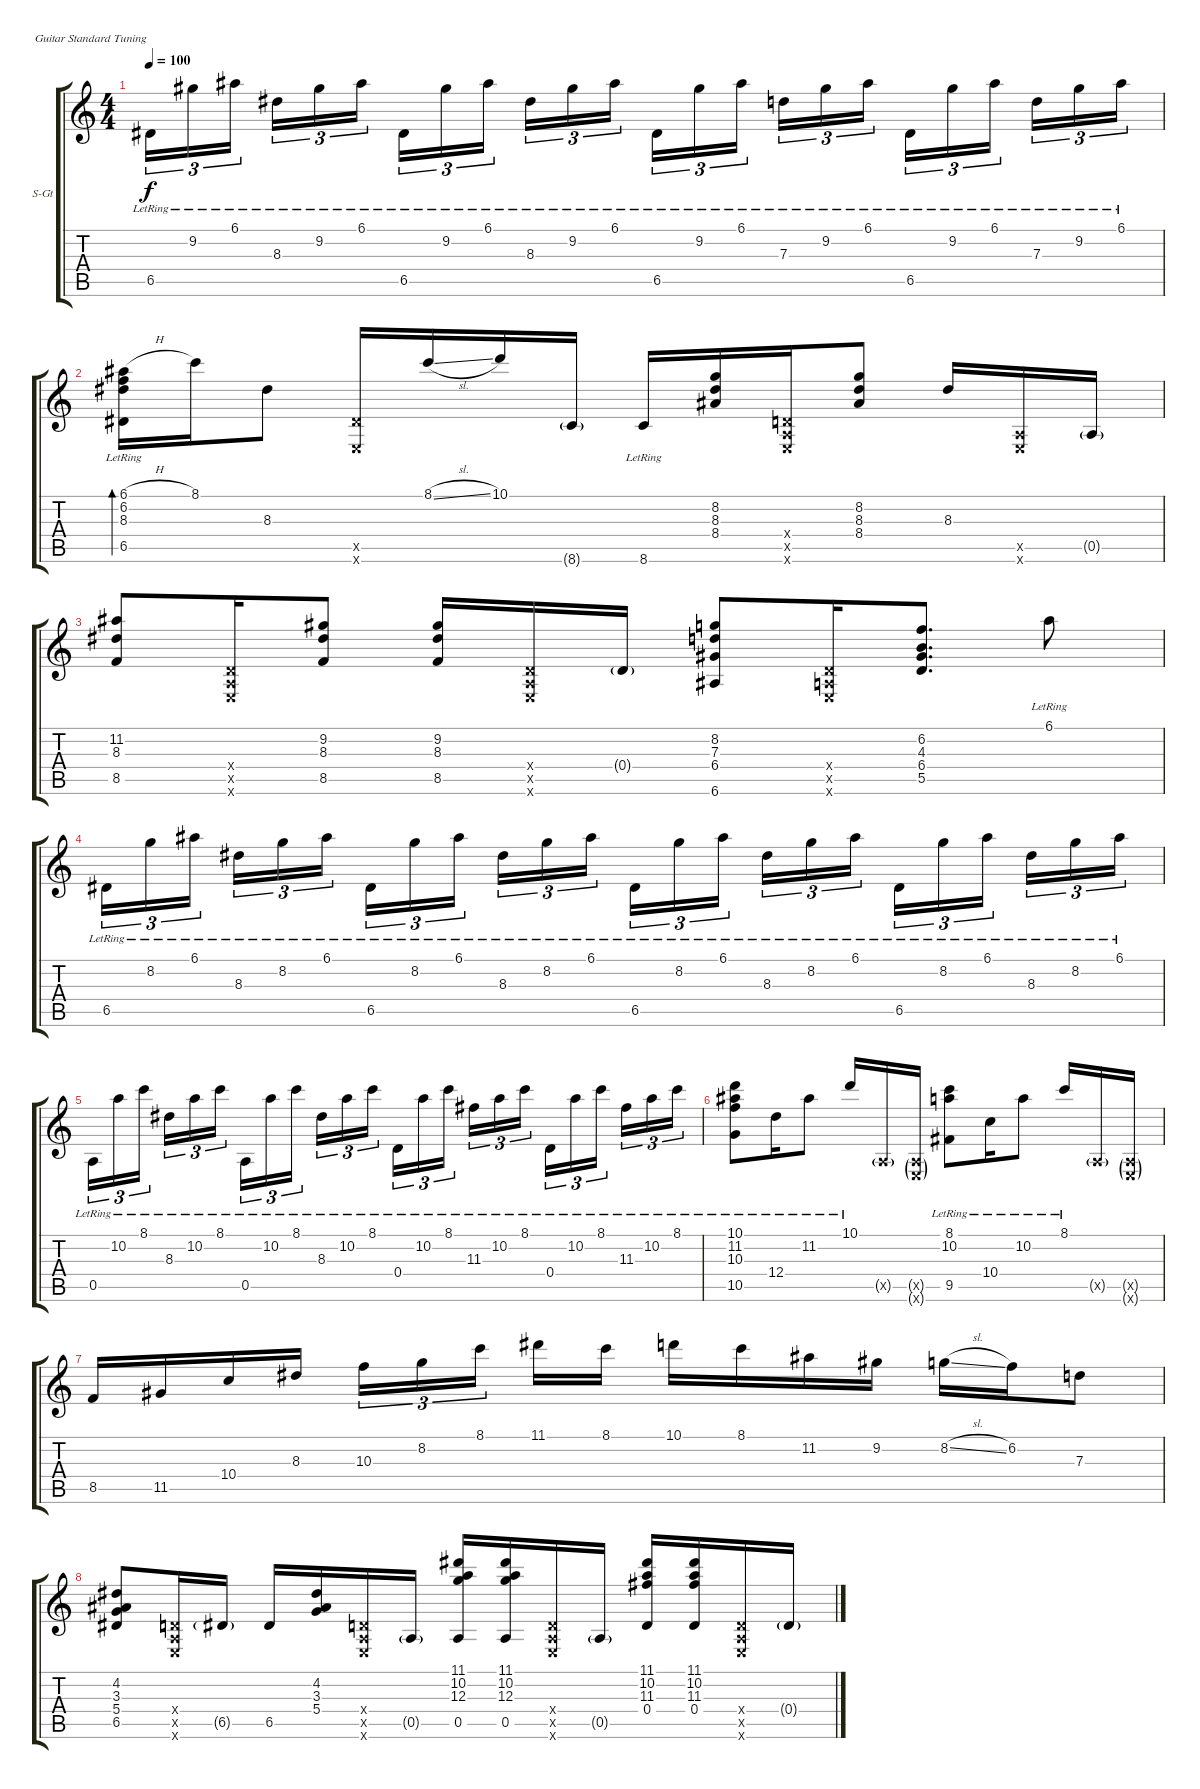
\defaultSystemsLayout 4
\bracketExtendMode groupsimilarinstruments
\firstSystemTrackNameOrientation horizontal
\otherSystemsTrackNameOrientation horizontal
\track ("Steel Guitar" "S-Gt") {instrument acousticguitarsteel}
\staff {score tabs}
\tuning (E4 B3 G3 D3 A2 E2)
\ts (4 4)
\tempo 100
\clef g2
\ks c
6.5{lr}.16{tu (3 2) dy f} 9.2{lr}.16{tu (3 2)} 6.1{lr}.16{tu (3 2)} 8.3{lr}.16{tu (3 2)} 9.2{lr}.16{tu (3 2)} 6.1{lr}.16{tu (3 2)} 6.5{lr}.16{tu (3 2)} 9.2{lr}.16{tu (3 2)} 6.1{lr}.16{tu (3 2)} 8.3{lr}.16{tu (3 2)} 9.2{lr}.16{tu (3 2)} 6.1{lr}.16{tu (3 2)} 6.5{lr}.16{tu (3 2)} 9.2{lr}.16{tu (3 2)} 6.1{lr}.16{tu (3 2)} 7.3{lr}.16{tu (3 2)} 9.2{lr}.16{tu (3 2)} 6.1{lr}.16{tu (3 2)} 6.5{lr}.16{tu (3 2)} 9.2{lr}.16{tu (3 2)} 6.1{lr}.16{tu (3 2)} 7.3{lr}.16{tu (3 2)} 9.2{lr}.16{tu (3 2)} 6.1{lr}.16{tu (3 2)} |
(6.1{h lr} 6.5{lr} 8.3{lr} 6.2{lr}).16{bd 80} 8.1.16 8.3.8 (6.5{x} 0.6{x}).16 8.1{sl}.16 10.1.16 8.6{g}.16 8.6{lr}.16 (8.2 8.3 8.4).16 (0.6{x} 0.5{x} 0.4{x}).16 (8.3 8.4 8.2).8 8.3.16 (0.6{x} 0.5{x}).16 0.5{g}.16 |
(11.2 8.5 8.3).8 (0.6{x} 0.5{x} 0.4{x}).16 (9.2 8.3 8.5).8 (8.5 9.2 8.3).16 (0.6{x} 0.5{x} 0.4{x}).16 0.4{g}.16 (6.6 6.4 7.3 8.2).8 (0.4{x} 0.6{x} 0.5{x}).16 (5.5 6.4 4.3 6.2).8{d} 6.1{lr}.8 |
6.5{lr}.16{tu (3 2)} 8.2{lr}.16{tu (3 2)} 6.1{lr}.16{tu (3 2)} 8.3{lr}.16{tu (3 2)} 8.2{lr}.16{tu (3 2)} 6.1{lr}.16{tu (3 2)} 6.5{lr}.16{tu (3 2)} 8.2{lr}.16{tu (3 2)} 6.1{lr}.16{tu (3 2)} 8.3{lr}.16{tu (3 2)} 8.2{lr}.16{tu (3 2)} 6.1{lr}.16{tu (3 2)} 6.5{lr}.16{tu (3 2)} 8.2{lr}.16{tu (3 2)} 6.1{lr}.16{tu (3 2)} 8.3{lr}.16{tu (3 2)} 8.2{lr}.16{tu (3 2)} 6.1{lr}.16{tu (3 2)} 6.5{lr}.16{tu (3 2)} 8.2{lr}.16{tu (3 2)} 6.1{lr}.16{tu (3 2)} 8.3{lr}.16{tu (3 2)} 8.2{lr}.16{tu (3 2)} 6.1{lr}.16{tu (3 2)} |
0.5{lr}.16{tu (3 2)} 10.2{lr}.16{tu (3 2)} 8.1{lr}.16{tu (3 2)} 8.3{lr}.16{tu (3 2)} 10.2{lr}.16{tu (3 2)} 8.1{lr}.16{tu (3 2)} 0.5{lr}.16{tu (3 2)} 10.2{lr}.16{tu (3 2)} 8.1{lr}.16{tu (3 2)} 8.3{lr}.16{tu (3 2)} 10.2{lr}.16{tu (3 2)} 8.1{lr}.16{tu (3 2)} 0.4{lr}.16{tu (3 2)} 10.2{lr}.16{tu (3 2)} 8.1{lr}.16{tu (3 2)} 11.3{lr}.16{tu (3 2)} 10.2{lr}.16{tu (3 2)} 8.1{lr}.16{tu (3 2)} 0.4{lr}.16{tu (3 2)} 10.2{lr}.16{tu (3 2)} 8.1{lr}.16{tu (3 2)} 11.3{lr}.16{tu (3 2)} 10.2{lr}.16{tu (3 2)} 8.1{lr}.16{tu (3 2)} |
(10.5{lr} 10.3{lr} 11.2{lr} 10.1{lr}).8 12.4{lr}.16 11.2{lr}.8 10.1{lr}.16 0.5{g x}.16 (0.6{g x} 0.5{g x}).16 (9.5{lr} 10.2{lr} 8.1{lr}).8 10.4{lr}.16 10.2{lr}.8 8.1{lr}.16 0.5{g x}.16 (0.6{g x} 0.5{g x}).16 |
8.5.16 11.5.16 10.4.16 8.3.16 10.3.16{tu (3 2)} 8.2.16{tu (3 2)} 8.1.16{tu (3 2)} 11.1.16 8.1.16 10.1.16 8.1.16 11.2.16 9.2.16 8.2{sl}.16 6.2.16 7.3.8 |
(4.2 3.3 5.4 6.5).8 (0.6{x} 0.5{x} 0.4{x}).16 6.5{g}.16 6.5.16 (4.2 3.3 5.4).16 (0.6{x} 0.5{x} 0.4{x}).16 0.5{g}.16 (11.1 10.2 12.3 0.5).16 (11.1 10.2 12.3 0.5).16 (0.6{x} 0.5{x} 0.4{x}).16 0.5{g}.16 (11.1 10.2 11.3 0.4).16 (11.1 10.2 11.3 0.4).16 (0.6{x} 0.5{x} 0.4{x}).16 0.4{g}.16
